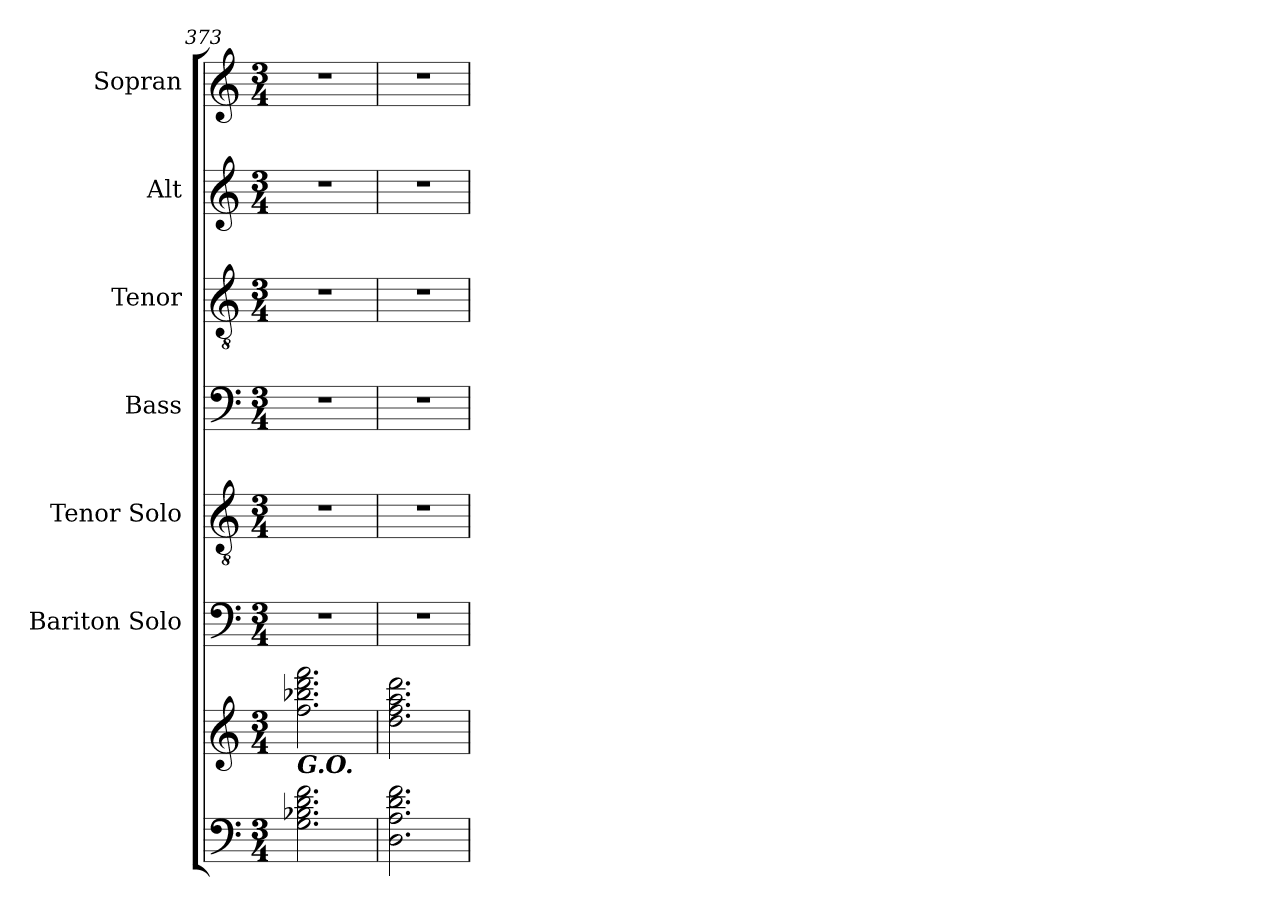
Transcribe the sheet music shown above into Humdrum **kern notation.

**kern	**kern	**kern	**kern	**kern	**kern	**kern	**kern
*part7	*part7	*part6	*part5	*part4	*part3	*part2	*part1
*staff8	*staff7	*staff6	*staff5	*staff4	*staff3	*staff2	*staff1
*	*	*I"Bariton Solo	*I"Tenor Solo	*I"Bass	*I"Tenor	*I"Alt	*I"Sopran
*	*	*	*	*I'B.	*I'T.	*I'A.	*I'S.
*clefF4	*clefG2	*clefF4	*clefGv2	*clefF4	*clefGv2	*clefG2	*clefG2
*k[]	*k[]	*k[]	*k[]	*k[]	*k[]	*k[]	*k[]
*C:	*C:	*C:	*C:	*C:	*C:	*C:	*C:
*M3/4	*M3/4	*M3/4	*M3/4	*M3/4	*M3/4	*M3/4	*M3/4
=373	=373	=373	=373	=373	=373	=373	=373
!	!LO:TX:b:Bi:t=G.O.	!	!	!	!	!	!
2.G\ 2.B-X\ 2.d\ 2.f\	2.ff\ 2.bb-X\ 2.ddd\ 2.fff\	2.r	2.r	2.r	2.r	2.r	2.r
=374	=374	=374	=374	=374	=374	=374	=374
2.D\ 2.A\ 2.d\ 2.f\	2.dd\ 2.ff\ 2.aa\ 2.ddd\	2.r	2.r	2.r	2.r	2.r	2.r
=	=	=	=	=	=	=	=
*-	*-	*-	*-	*-	*-	*-	*-
